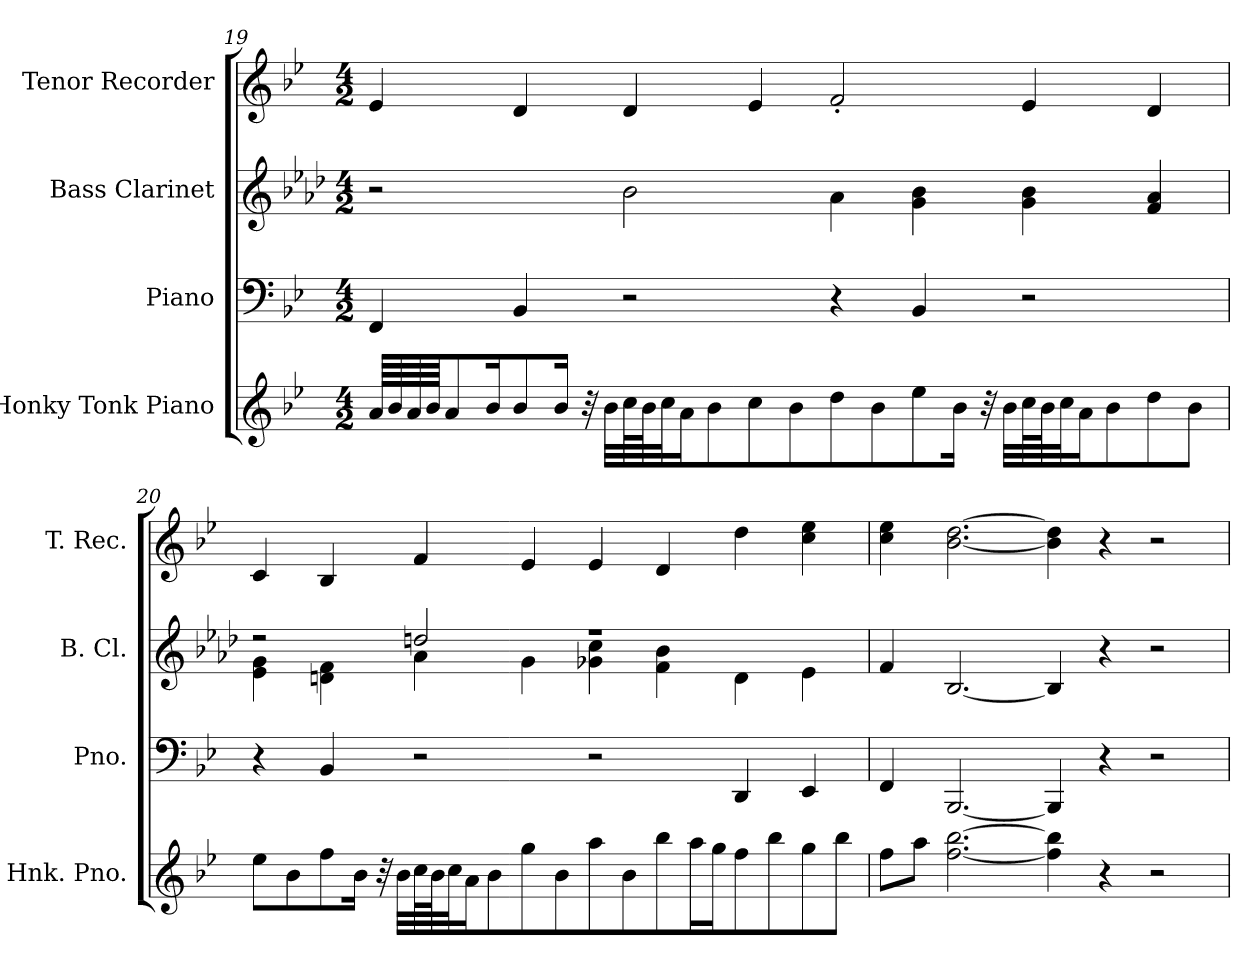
**kern	**kern	**kern	**kern
*part4	*part3	*part2	*part1
*staff4	*staff3	*staff2	*staff1
*I"Honky Tonk Piano	*I"Piano	*I"Bass Clarinet	*I"Tenor Recorder
*I'Hnk. Pno.	*I'Pno.	*I'B. Cl.	*I'T. Rec.
!!LO:PB:g=z
*clefG2	*clefF4	*clefG2	*clefG2
*	*	*ITrd8c14	*
*k[b-e-]	*k[b-e-]	*k[b-e-a-d-]	*k[b-e-]
*M4/2	*M4/2	*M4/2	*M4/2
=19	=19	=19	=19
64a/LLLL	4FF/	2r	4e-/
64b-/	.	.	.
64a/	.	.	.
64b-/JJJ	.	.	.
8a/	.	.	.
16b-/K	.	.	.
8b-/	4BB-/	.	4d/
16b-/Jk	.	.	.
32r	.	.	.
32b-\LLL	.	.	.
64cc\L	2r	2B-\	4d/
64b-\J	.	.	.
32cc\J	.	.	.
16a\J	.	.	.
8b-\	.	.	.
8cc\	.	.	4e-/
8b-\	.	.	.
8dd\	4r	4A-\	2f'/
8b-\	.	.	.
8ee-\	4BB-/	4G\ 4B-\	.
16b-\Jk	.	.	.
32r	.	.	.
32b-\LLL	.	.	.
64cc\L	2r	4G\ 4B-\	4e-/
64b-\J	.	.	.
32cc\J	.	.	.
16a\J	.	.	.
8b-\	.	.	.
8dd\	.	4F/ 4A-/	4d/
8b-\J	.	.	.
!!LO:LB:g=z
=20	=20	=20	=20
*	*	*^	*
8ee-\L	4r	2r	4E-\ 4G\	4c/
8b-\	.	.	.	.
8ff\	4BB-/	.	4Dn\ 4F\	4B-/
16b-\Jk	.	.	.	.
32r	.	.	.	.
32b-\LLL	.	.	.	.
64cc\L	2r	2dn/	4A-\	4f/
64b-\J	.	.	.	.
32cc\J	.	.	.	.
16a\J	.	.	.	.
8b-\	.	.	.	.
8gg\	.	.	4G\	4e-/
8b-\	.	.	.	.
8aa\	2r	1r	4G-X\ 4c\	4e-/
8b-\	.	.	.	.
8bb-\	.	.	4F\ 4B-\	4d/
16aa\L	.	.	.	.
16gg\J	.	.	.	.
8ff\	4DD/	.	4D\	4dd\
8bb-\	.	.	.	.
8gg\	4EE-/	.	4E-\	4cc\ 4ee-\
8bb-\J	.	.	.	.
*	*	*v	*v	*
=21	=21	=21	=21
8ff\L	4FF/	4F/	4cc\ 4ee-\
8aa\J	.	.	.
[2.ff\ [2.bb-\	[2.BBB-/	[2.BB-/	[2.b-\ [2.dd\
4ff\] 4bb-\]	4BBB-/]	4BB-/]	4b-\] 4dd\]
4r	4r	4r	4r
2r	2r	2r	2r
=	=	=	=
*-	*-	*-	*-
